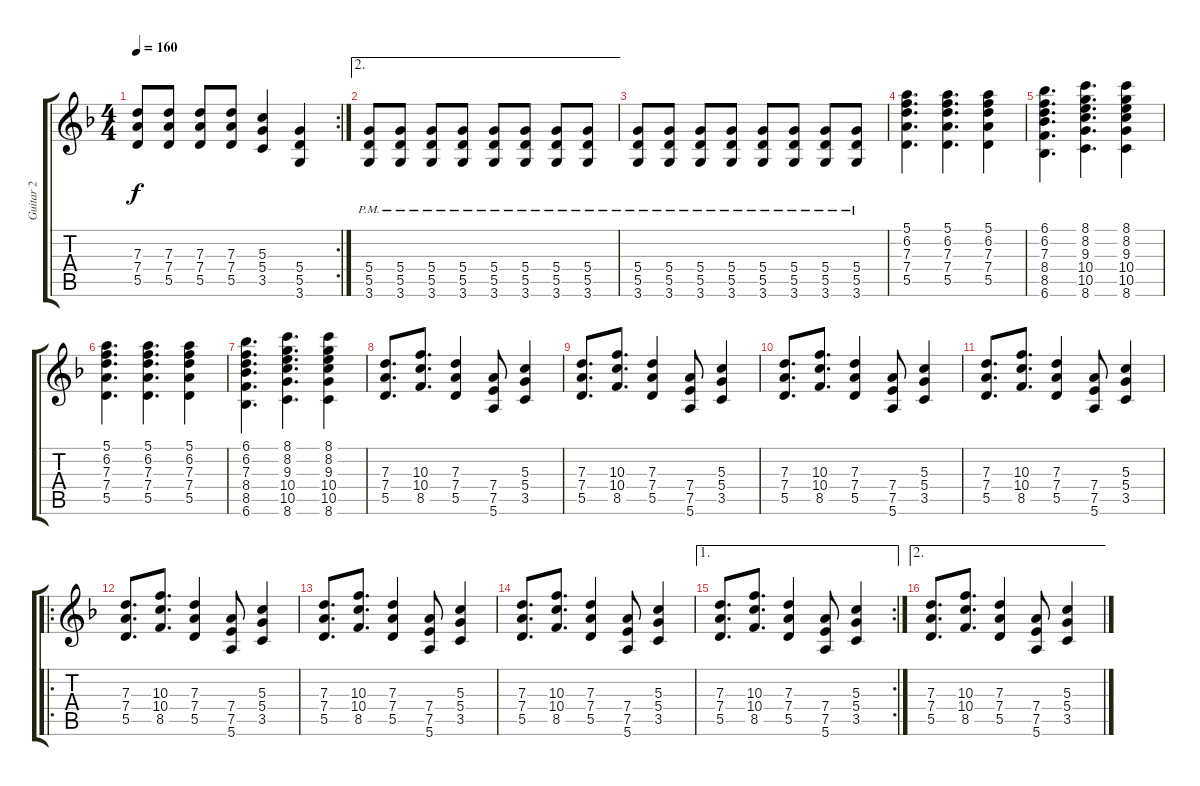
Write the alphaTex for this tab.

\track ("Guitar 2" "Guitar 2") {instrument overdrivenguitar}
\staff {score tabs}
\tuning (E4 B3 G3 D3 A2 E2) {hide}
\rc 2
\ts (4 4)
\tempo 160
\clef g2
\ks f
(7.3 7.4 5.5).8{dy f} (7.3 7.4 5.5).8 (7.3 7.4 5.5).8 (7.3 7.4 5.5).8 (5.3 5.4 3.5).4 (5.4 5.5 3.6).4 |
\ae 2
(5.4{pm} 5.5{pm} 3.6{pm}).8 (5.4{pm} 5.5{pm} 3.6{pm}).8 (5.4{pm} 5.5{pm} 3.6{pm}).8 (5.4{pm} 5.5{pm} 3.6{pm}).8 (5.4{pm} 5.5{pm} 3.6{pm}).8 (5.4{pm} 5.5{pm} 3.6{pm}).8 (5.4{pm} 5.5{pm} 3.6{pm}).8 (5.4{pm} 5.5{pm} 3.6{pm}).8 |
(5.4{pm} 5.5{pm} 3.6{pm}).8 (5.4{pm} 5.5{pm} 3.6{pm}).8 (5.4{pm} 5.5{pm} 3.6{pm}).8 (5.4{pm} 5.5{pm} 3.6{pm}).8 (5.4{pm} 5.5{pm} 3.6{pm}).8 (5.4{pm} 5.5{pm} 3.6{pm}).8 (5.4{pm} 5.5{pm} 3.6{pm}).8 (5.4{pm} 5.5{pm} 3.6{pm}).8 |
(5.1 6.2 7.3 7.4 5.5).4{d} (5.1 6.2 7.3 7.4 5.5).4{d} (5.1 6.2 7.3 7.4 5.5).4 |
(6.1 6.2 7.3 8.4 8.5 6.6).4{d} (8.1 8.2 9.3 10.4 10.5 8.6).4{d} (8.1 8.2 9.3 10.4 10.5 8.6).4 |
(5.1 6.2 7.3 7.4 5.5).4{d} (5.1 6.2 7.3 7.4 5.5).4{d} (5.1 6.2 7.3 7.4 5.5).4 |
(6.1 6.2 7.3 8.4 8.5 6.6).4{d} (8.1 8.2 9.3 10.4 10.5 8.6).4{d} (8.1 8.2 9.3 10.4 10.5 8.6).4 |
(7.3 7.4 5.5).8{d} (10.3 10.4 8.5).8{d} (7.3 7.4 5.5).4 (7.4 7.5 5.6).8 (5.3 5.4 3.5).4 |
(7.3 7.4 5.5).8{d} (10.3 10.4 8.5).8{d} (7.3 7.4 5.5).4 (7.4 7.5 5.6).8 (5.3 5.4 3.5).4 |
(7.3 7.4 5.5).8{d} (10.3 10.4 8.5).8{d} (7.3 7.4 5.5).4 (7.4 7.5 5.6).8 (5.3 5.4 3.5).4 |
(7.3 7.4 5.5).8{d} (10.3 10.4 8.5).8{d} (7.3 7.4 5.5).4 (7.4 7.5 5.6).8 (5.3 5.4 3.5).4 |
\ro
(7.3 7.4 5.5).8{d} (10.3 10.4 8.5).8{d} (7.3 7.4 5.5).4 (7.4 7.5 5.6).8 (5.3 5.4 3.5).4 |
(7.3 7.4 5.5).8{d} (10.3 10.4 8.5).8{d} (7.3 7.4 5.5).4 (7.4 7.5 5.6).8 (5.3 5.4 3.5).4 |
(7.3 7.4 5.5).8{d} (10.3 10.4 8.5).8{d} (7.3 7.4 5.5).4 (7.4 7.5 5.6).8 (5.3 5.4 3.5).4 |
\ae 1
\rc 2
(7.3 7.4 5.5).8{d} (10.3 10.4 8.5).8{d} (7.3 7.4 5.5).4 (7.4 7.5 5.6).8 (5.3 5.4 3.5).4 |
\ae 2
(7.3 7.4 5.5).8{d} (10.3 10.4 8.5).8{d} (7.3 7.4 5.5).4 (7.4 7.5 5.6).8 (5.3 5.4 3.5).4
